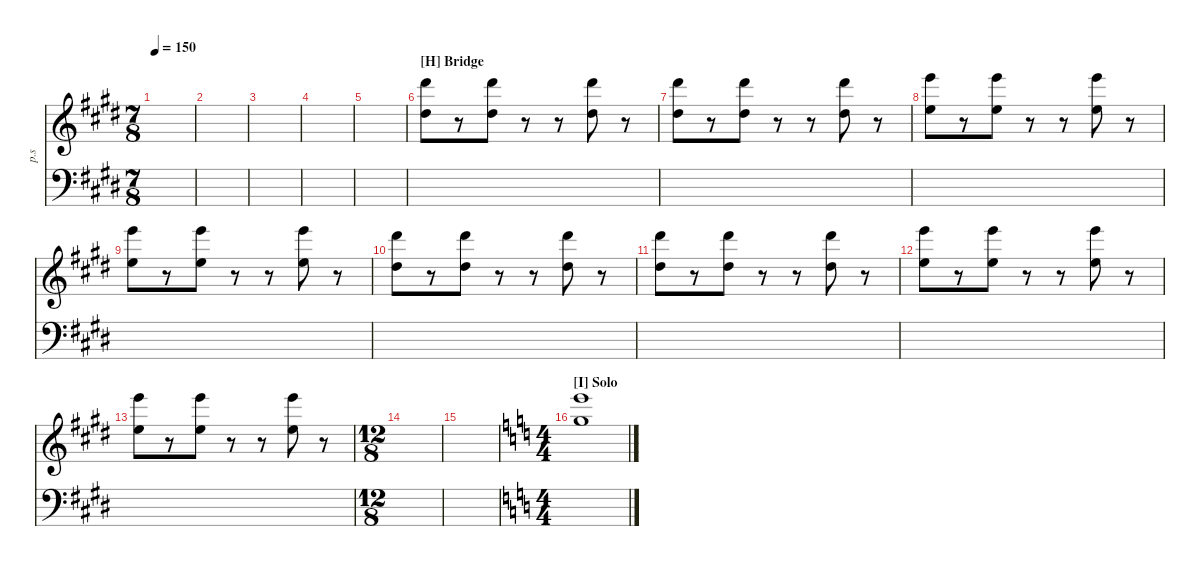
\defaultSystemsLayout 4
\hideDynamics
\bracketExtendMode nobrackets
\otherSystemsTrackNameOrientation horizontal
\track ("Pad Synthesizer (by JWP)" "p.s") {instrument pad2warm}
\staff {score}
\tuning (E4 B3 G3 D3 A2 E2)
\ts (7 8)
\tempo 150
\clef g2
\ks c#minor
|
|
|
|
|
\section ("H" "Bridge")
(11.1{acc #} 23.1{acc #}).8{beam Down} r.8{beam Down} (11.1{acc #} 23.1{acc #}).8{beam Down} r.8{beam Down} r.8{beam Down} (11.1{acc #} 23.1{acc #}).8{beam Down} r.8{beam Down} |
(11.1{acc #} 23.1{acc #}).8{beam Down} r.8{beam Down} (11.1{acc #} 23.1{acc #}).8{beam Down} r.8{beam Down} r.8{beam Down} (11.1{acc #} 23.1{acc #}).8{beam Down} r.8{beam Down} |
(12.1{acc forcenatural} 24.1{acc forcenatural}).8{beam Down} r.8{beam Down} (12.1{acc forcenatural} 24.1{acc forcenatural}).8{beam Down} r.8{beam Down} r.8{beam Down} (12.1{acc forcenatural} 24.1{acc forcenatural}).8{beam Down} r.8{beam Down} |
(12.1{acc forcenatural} 24.1{acc forcenatural}).8{beam Down} r.8{beam Down} (12.1{acc forcenatural} 24.1{acc forcenatural}).8{beam Down} r.8{beam Down} r.8{beam Down} (12.1{acc forcenatural} 24.1{acc forcenatural}).8{beam Down} r.8{beam Down} |
(11.1{acc #} 23.1{acc #}).8{beam Down} r.8{beam Down} (11.1{acc #} 23.1{acc #}).8{beam Down} r.8{beam Down} r.8{beam Down} (11.1{acc #} 23.1{acc #}).8{beam Down} r.8{beam Down} |
(11.1{acc #} 23.1{acc #}).8{beam Down} r.8{beam Down} (11.1{acc #} 23.1{acc #}).8{beam Down} r.8{beam Down} r.8{beam Down} (11.1{acc #} 23.1{acc #}).8{beam Down} r.8{beam Down} |
(12.1{acc forcenatural} 24.1{acc forcenatural}).8{beam Down} r.8{beam Down} (12.1{acc forcenatural} 24.1{acc forcenatural}).8{beam Down} r.8{beam Down} r.8{beam Down} (12.1{acc forcenatural} 24.1{acc forcenatural}).8{beam Down} r.8{beam Down} |
(12.1{acc forcenatural} 24.1{acc forcenatural}).8{beam Down} r.8{beam Down} (12.1{acc forcenatural} 24.1{acc forcenatural}).8{beam Down} r.8{beam Down} r.8{beam Down} (12.1{acc forcenatural} 24.1{acc forcenatural}).8{beam Down} r.8{beam Down} |
\ts (12 8)
\beaming (8 3 3 3 3)
|
|
\ts (4 4)
\beaming (8 2 2 2 2)
\section ("I" "Solo")
\ks c
(24.1 15.1).1{beam Down}
\staff {score}
\tuning (G2 D2 A1 E1 B0)
\clef f4
\ottava regular
\simile none
\ks c#minor
|
|
|
|
|
|
|
|
|
|
|
|
|
|
|
\ks c
